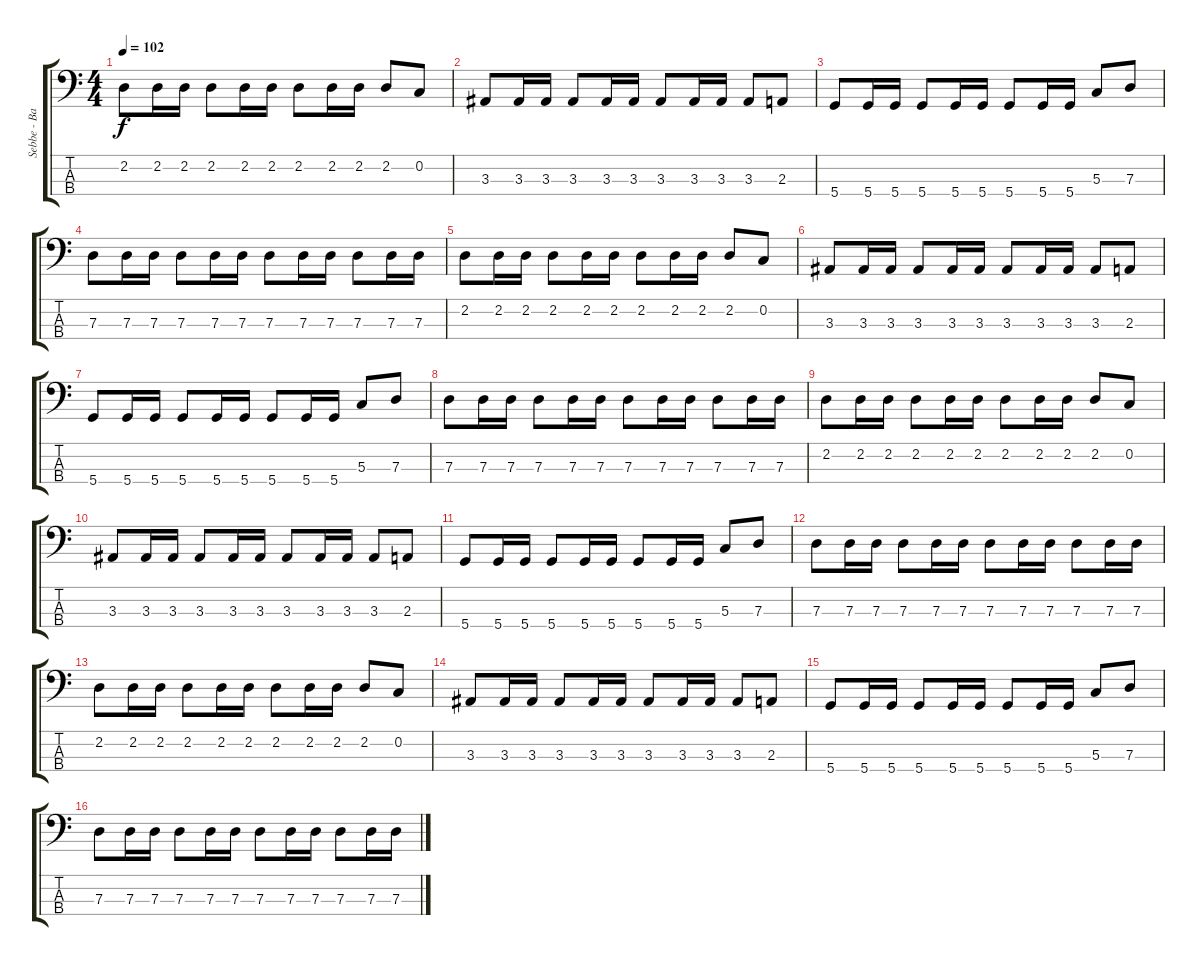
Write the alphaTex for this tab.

\track ("Sebbe - Bass" "Sebbe - Ba") {instrument electricbassfinger}
\staff {score tabs}
\tuning (F2 C2 G1 D1) {hide}
\ts (4 4)
\tempo 102
\clef f4
\ks c
2.2.8{dy f} 2.2.16 2.2.16 2.2.8 2.2.16 2.2.16 2.2.8 2.2.16 2.2.16 2.2.8 0.2.8 |
3.3.8 3.3.16 3.3.16 3.3.8 3.3.16 3.3.16 3.3.8 3.3.16 3.3.16 3.3.8 2.3.8 |
5.4.8 5.4.16 5.4.16 5.4.8 5.4.16 5.4.16 5.4.8 5.4.16 5.4.16 5.3.8 7.3.8 |
7.3.8 7.3.16 7.3.16 7.3.8 7.3.16 7.3.16 7.3.8 7.3.16 7.3.16 7.3.8 7.3.16 7.3.16 |
2.2.8 2.2.16 2.2.16 2.2.8 2.2.16 2.2.16 2.2.8 2.2.16 2.2.16 2.2.8 0.2.8 |
3.3.8 3.3.16 3.3.16 3.3.8 3.3.16 3.3.16 3.3.8 3.3.16 3.3.16 3.3.8 2.3.8 |
5.4.8 5.4.16 5.4.16 5.4.8 5.4.16 5.4.16 5.4.8 5.4.16 5.4.16 5.3.8 7.3.8 |
7.3.8 7.3.16 7.3.16 7.3.8 7.3.16 7.3.16 7.3.8 7.3.16 7.3.16 7.3.8 7.3.16 7.3.16 |
2.2.8 2.2.16 2.2.16 2.2.8 2.2.16 2.2.16 2.2.8 2.2.16 2.2.16 2.2.8 0.2.8 |
3.3.8 3.3.16 3.3.16 3.3.8 3.3.16 3.3.16 3.3.8 3.3.16 3.3.16 3.3.8 2.3.8 |
5.4.8 5.4.16 5.4.16 5.4.8 5.4.16 5.4.16 5.4.8 5.4.16 5.4.16 5.3.8 7.3.8 |
7.3.8 7.3.16 7.3.16 7.3.8 7.3.16 7.3.16 7.3.8 7.3.16 7.3.16 7.3.8 7.3.16 7.3.16 |
2.2.8 2.2.16 2.2.16 2.2.8 2.2.16 2.2.16 2.2.8 2.2.16 2.2.16 2.2.8 0.2.8 |
3.3.8 3.3.16 3.3.16 3.3.8 3.3.16 3.3.16 3.3.8 3.3.16 3.3.16 3.3.8 2.3.8 |
5.4.8 5.4.16 5.4.16 5.4.8 5.4.16 5.4.16 5.4.8 5.4.16 5.4.16 5.3.8 7.3.8 |
7.3.8 7.3.16 7.3.16 7.3.8 7.3.16 7.3.16 7.3.8 7.3.16 7.3.16 7.3.8 7.3.16 7.3.16
